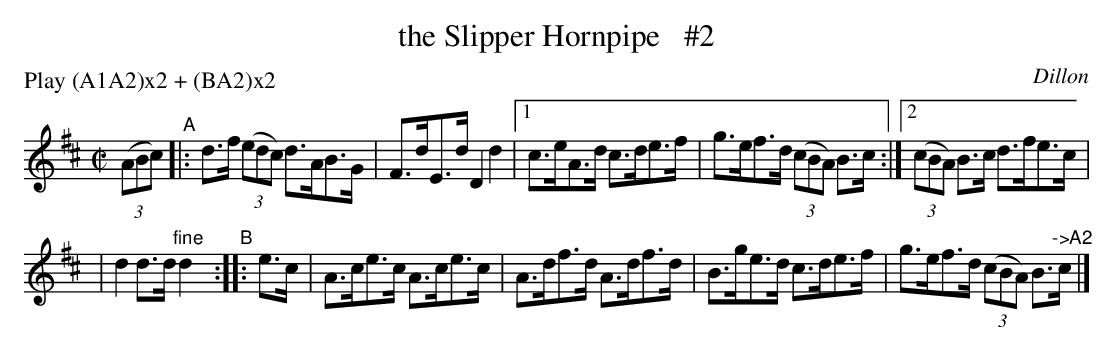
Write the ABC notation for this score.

X:1
T: the Slipper Hornpipe   #2
O: Dillon
P: Play (A1A2)x2 + (BA2)x2
M: C|
L: 1/8
K: D
(3(ABc) "^A"|: d>f (3(edc) d>AB>G | F>dE>d D2d2 |1 c>eA>d c>de>f | g>ef>d (3(cBA) B>c :|[2 (3(cBA) B>c d>fe>c |
| d2d>d "^fine"d2 "^B":: e>c | A>ce>c A>ce>c | A>df>d A>df>d | B>ge>d c>de>f | g>ef>d (3(cBA) B>"^->A2"c |]
